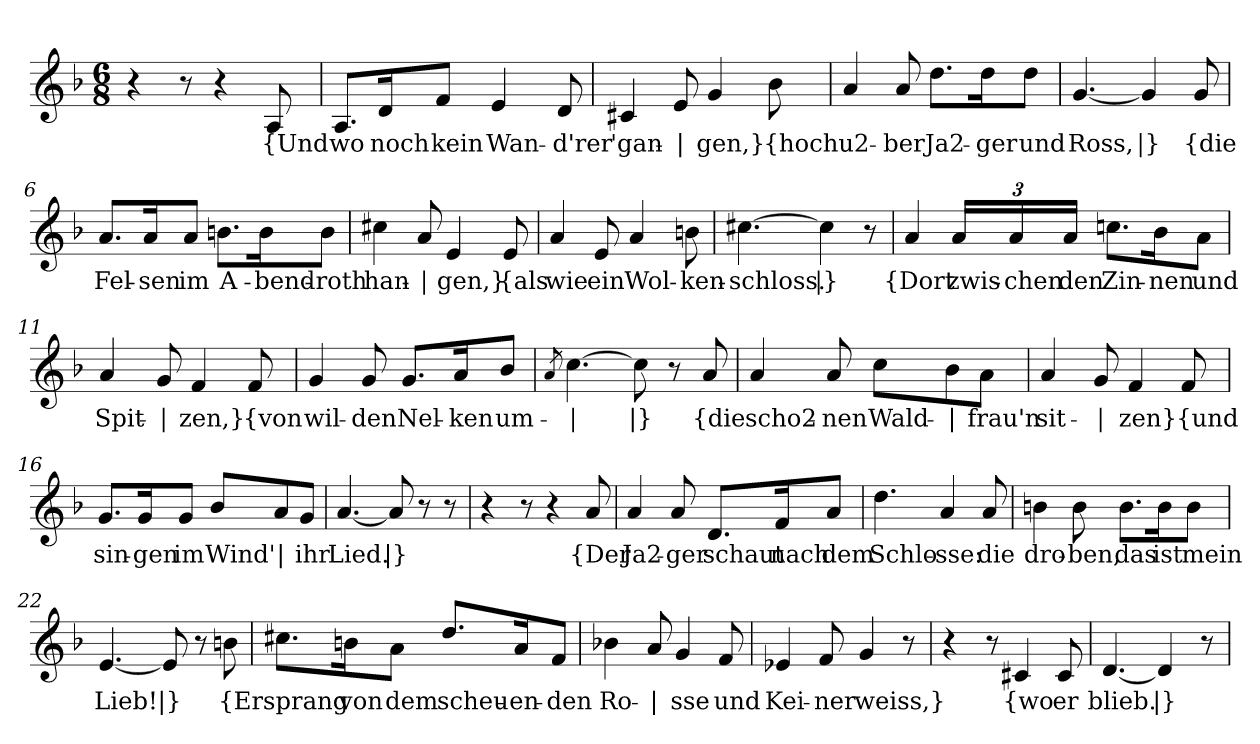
**kern	**text
*part1	*part1
*staff1	*staff1
*clefG2	*
*k[b-]	*
*M6/8	*
=1	=1
4r	.
8r	.
4r	.
!	!LO:LY:b
8A/	{Und
=2	=2
!	!LO:LY:b
8.A/L	wo
!	!LO:LY:b
16d/K	noch
!	!LO:LY:b
8f/J	kein
!	!LO:LY:b
4e/	Wan-
!	!LO:LY:b
8d/	-d'rer
=3	=3
!	!LO:LY:b
4c#X/	'gan-
!	!LO:LY:b
8e/	|
!	!LO:LY:b
4g/	-gen,}
!	!LO:LY:b
8b-\	{hoch
=4	=4
!	!LO:LY:b
4a/	u2-
!	!LO:LY:b
8a/	-ber
!	!LO:LY:b
8.dd\L	Ja2-
!	!LO:LY:b
16dd\K	-ger
!	!LO:LY:b
8dd\J	und
=5	=5
!	!LO:LY:b
[4.g/	Ross,
!	!LO:LY:b
4g/]	|}
!	!LO:LY:b
8g/	{die
!!LO:LB:g=z
=6	=6
!	!LO:LY:b
8.a/L	Fel-
!	!LO:LY:b
16a/K	-sen
!	!LO:LY:b
8a/J	im
!	!LO:LY:b
8.bn\L	A-
!	!LO:LY:b
16b\K	-bend-
!	!LO:LY:b
8b\J	-roth
=7	=7
!	!LO:LY:b
4cc#X\	han-
!	!LO:LY:b
8a/	|
!	!LO:LY:b
4e/	-gen,}
!	!LO:LY:b
8e/	{als
=8	=8
!	!LO:LY:b
4a/	wie
!	!LO:LY:b
8e/	ein
!	!LO:LY:b
4a/	Wol-
!	!LO:LY:b
8bn\	-ken-
=9	=9
!	!LO:LY:b
[4.cc#X\	-schloss.
!	!LO:LY:b
4cc#\]	|}
8r	.
!!LO:LB:g=z
=10	=10
!	!LO:LY:b
4a/	{Dort
*Xbrackettup	*
!	!LO:LY:b
24a/LL	zwis-
!	!LO:LY:b
24a/	-chen
!	!LO:LY:b
24a/JJ	den
!	!LO:LY:b
8.ccn\L	Zin-
!	!LO:LY:b
16b-\K	-nen
!	!LO:LY:b
8a\J	und
=11	=11
!	!LO:LY:b
4a/	Spit-
!	!LO:LY:b
8g/	|
!	!LO:LY:b
4f/	-zen,}
!	!LO:LY:b
8f/	{von
=12	=12
!	!LO:LY:b
4g/	wil-
!	!LO:LY:b
8g/	-den
!	!LO:LY:b
8.g/L	Nel-
!	!LO:LY:b
16a/K	-ken
!	!LO:LY:b
8b-/J	um-
=13	=13
8qa/	.
!	!LO:LY:b
[4.cc\	|
!	!LO:LY:b
8cc\]	|}
8r	.
!	!LO:LY:b
8a/	{die
!!LO:LB:g=z
=14	=14
!	!LO:LY:b
4a/	scho2-
!	!LO:LY:b
8a/	-nen
!	!LO:LY:b
8cc\L	Wald-
!	!LO:LY:b
8b-\	|
!	!LO:LY:b
8a\J	-frau'n
=15	=15
!	!LO:LY:b
4a/	sit-
!	!LO:LY:b
8g/	|
!	!LO:LY:b
4f/	-zen}
!	!LO:LY:b
8f/	{und
=16	=16
!	!LO:LY:b
8.g/L	sin-
!	!LO:LY:b
16g/K	-gen
!	!LO:LY:b
8g/J	im
!	!LO:LY:b
8b-/L	Wind'
!	!LO:LY:b
8a/	|
!	!LO:LY:b
8g/J	ihr
=17	=17
!	!LO:LY:b
[4.a/	Lied.
!	!LO:LY:b
8a/]	|}
8r	.
8r	.
=18	=18
4r	.
8r	.
4r	.
!	!LO:LY:b
8a/	{Der
!!LO:LB:g=z
=19	=19
!	!LO:LY:b
4a/	Ja2-
!	!LO:LY:b
8a/	-ger
!	!LO:LY:b
8.d/L	schaut
!	!LO:LY:b
16f/K	nach
!	!LO:LY:b
8a/J	dem
=20	=20
!	!LO:LY:b
4.dd\	Schlo-
!	!LO:LY:b
4a/	-sse:
!	!LO:LY:b
8a/	die
=21	=21
!	!LO:LY:b
4bn\	dro-
!	!LO:LY:b
8b\	-ben,
!	!LO:LY:b
8.b\L	das
!	!LO:LY:b
16b\K	ist
!	!LO:LY:b
8b\J	mein
=22	=22
!	!LO:LY:b
[4.e/	Lieb!
!	!LO:LY:b
8e/]	|}
8r	.
!	!LO:LY:b
8bn\	{Er
!!LO:LB:g=z
=23	=23
!	!LO:LY:b
8.cc#X\L	sprang
!	!LO:LY:b
16bn\K	von
!	!LO:LY:b
8a\J	dem
!	!LO:LY:b
8.dd/L	scheu-
!	!LO:LY:b
16a/K	-en-
!	!LO:LY:b
8f/J	-den
=24	=24
!	!LO:LY:b
4b-X\	Ro-
!	!LO:LY:b
8a/	|
!	!LO:LY:b
4g/	-sse
!	!LO:LY:b
8f/	und
=25	=25
!	!LO:LY:b
4e-X/	Kei-
!	!LO:LY:b
8f/	-ner
!	!LO:LY:b
4g/	weiss,}
8r	.
=26	=26
4r	.
8r	.
!	!LO:LY:b
4c#X/	{wo
!	!LO:LY:b
8c#/	er
=27	=27
!	!LO:LY:b
[4.d/	blieb.
!	!LO:LY:b
4d/]	|}
8r	.
=	=
*-	*-
